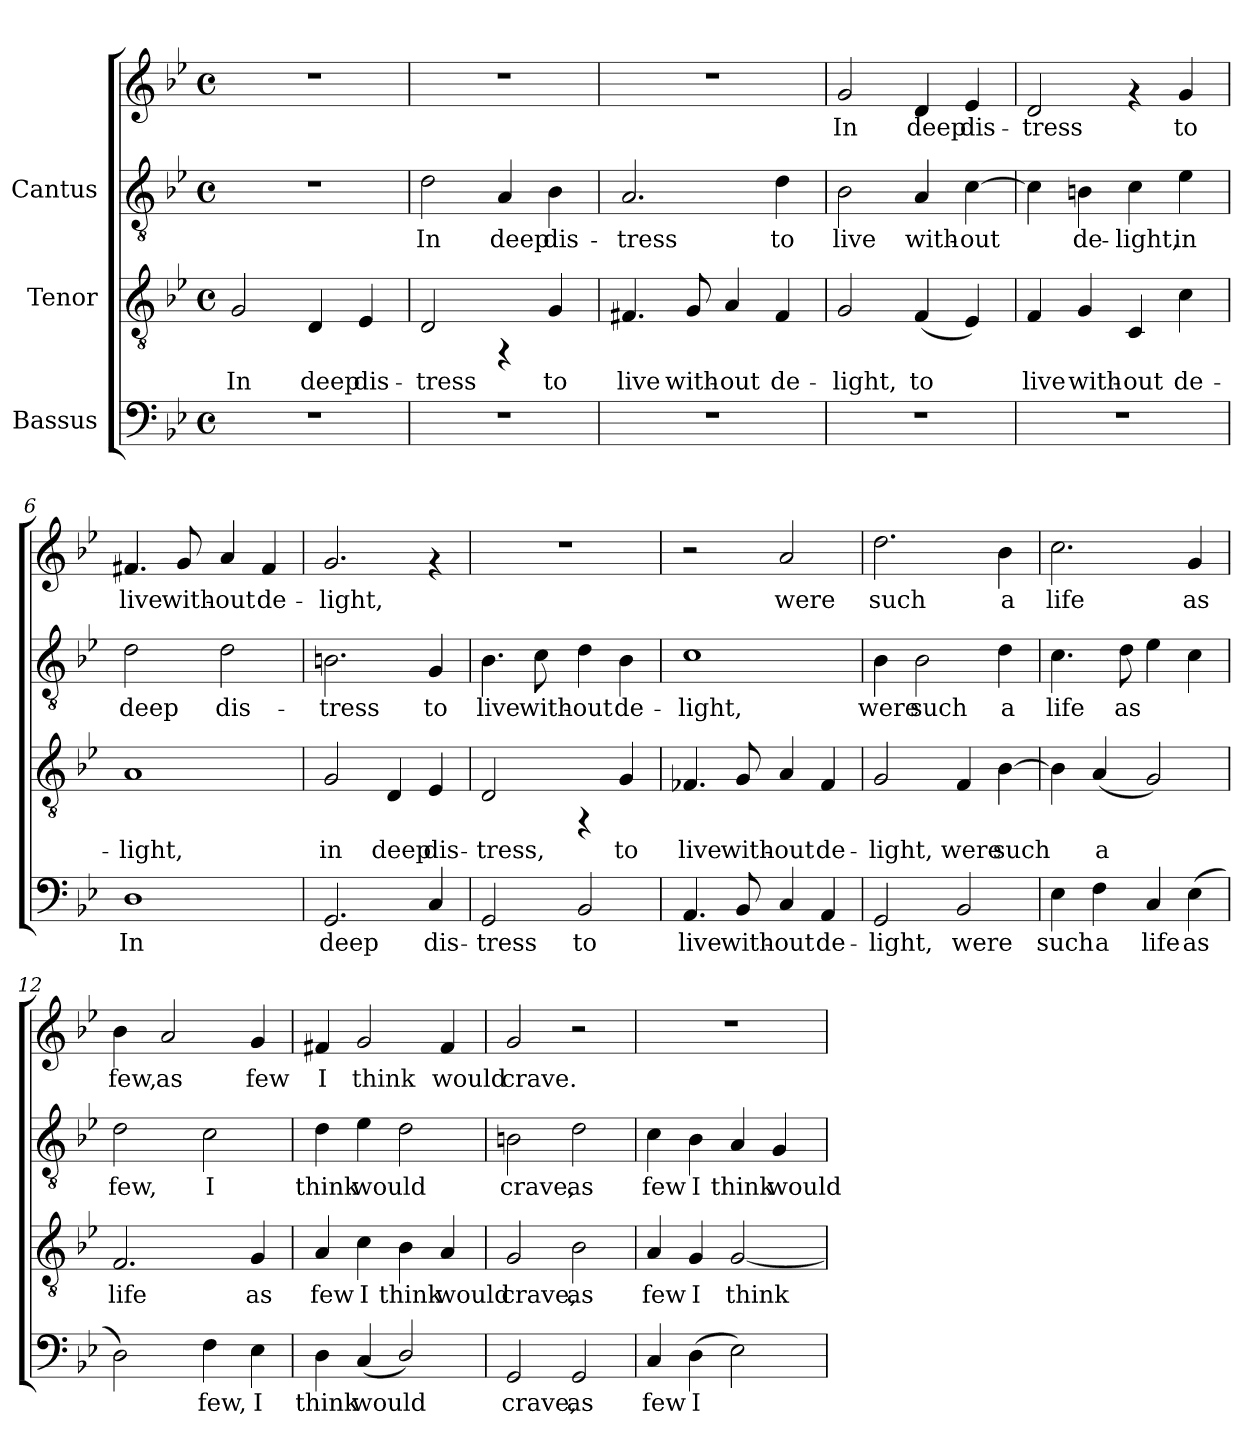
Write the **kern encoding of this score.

**kern	**text	**kern	**text	**kern	**text	**kern	**text
*part3	*part3	*part2	*part2	*part1	*part1	*part1	*part1
*staff4	*staff4	*staff3	*staff3	*staff2	*staff2	*staff1	*staff1
*I"Bassus	*	*I"Tenor	*	*I"Cantus	*	*	*
!!LO:PB:g=z
*stria5	*	*stria5	*	*stria5	*	*stria5	*
*clefF4	*	*clefGv2	*	*clefGv2	*	*clefG2	*
*k[b-e-]	*	*k[b-e-]	*	*k[b-e-]	*	*k[b-e-]	*
*B-:	*	*B-:	*	*B-:	*	*B-:	*
*M4/4	*	*M4/4	*	*M4/4	*	*M4/4	*
*met(c)	*	*met(c)	*	*met(c)	*	*met(c)	*
*MM144	*	*MM144	*	*MM144	*	*MM144	*
=1	=1	=1	=1	=1	=1	=1	=1
!	!	!	!LO:LY:b:cj	!	!	!	!
1r	.	2G/	In	1r	.	1r	.
!	!	!	!LO:LY:b:cj	!	!	!	!
.	.	4D/	deep	.	.	.	.
!	!	!	!LO:LY:b:cj	!	!	!	!
.	.	4E-/	dis-	.	.	.	.
=2	=2	=2	=2	=2	=2	=2	=2
!	!	!	!LO:LY:b:cj	!	!LO:LY:b:cj	!	!
1r	.	2D/	-tress	2d\	In	1r	.
!	!	!	!	!	!LO:LY:b:cj	!	!
.	.	4rFF	.	4A/	deep	.	.
!	!	!	!LO:LY:b:cj	!	!LO:LY:b:cj	!	!
.	.	4G/	to	4B-\	dis-	.	.
=3	=3	=3	=3	=3	=3	=3	=3
!	!	!	!LO:LY:b:cj	!	!LO:LY:b:cj	!	!
1r	.	4.F#X/	live	2.A/	-tress	1r	.
!	!	!	!LO:LY:b:cj	!	!	!	!
.	.	8G/	with-	.	.	.	.
!	!	!	!LO:LY:b:cj	!	!	!	!
.	.	4A/	-out	.	.	.	.
!	!	!	!LO:LY:b:cj	!	!LO:LY:b:cj	!	!
.	.	4F#/	de-	4d\	to	.	.
=4	=4	=4	=4	=4	=4	=4	=4
!	!	!	!LO:LY:b:cj	!	!LO:LY:b:cj	!	!LO:LY:b:cj
1r	.	2G/	-light,	2B-\	-live	2g/	In
!	!	!	!LO:LY:b:cj	!	!LO:LY:b:cj	!	!LO:LY:b:cj
.	.	(<4F/	to	4A/	with-	4d/	deep
!	!	!	!LO:LY:b:cj	!	!LO:LY:b:cj	!	!LO:LY:b:cj
.	.	4E-/)	.	[>4c\	-out	4e-/	dis-
!!LO:LB:g=z
=5	=5	=5	=5	=5	=5	=5	=5
!	!	!	!LO:LY:b:cj	!	!LO:LY:b:cj	!	!LO:LY:b:cj
1r	.	4F/	live	4c\]	.	2d/	tress
!	!	!	!LO:LY:b:cj	!	!LO:LY:b:cj	!	!
.	.	4G/	with-	4Bn\	de-	.	.
!	!	!	!LO:LY:b:cj	!	!LO:LY:b:cj	!	!
.	.	4C/	-out	4c\	-light,	4rf	.
!	!	!	!LO:LY:b:cj	!	!LO:LY:b:cj	!	!LO:LY:b:cj
.	.	4c\	de-	4e-\	in	4g/	to
=6	=6	=6	=6	=6	=6	=6	=6
!	!LO:LY:b:cj	!	!LO:LY:b:cj	!	!LO:LY:b:cj	!	!LO:LY:b:cj
1D	In	1A	-light,	2d\	-deep	4.f#X/	live
!	!	!	!	!	!	!	!LO:LY:b:cj
.	.	.	.	.	.	8g/	with-
!	!	!	!	!	!LO:LY:b:cj	!	!LO:LY:b:cj
.	.	.	.	2d\	dis-	4a/	-out
!	!	!	!	!	!	!	!LO:LY:b:cj
.	.	.	.	.	.	4f#/	de-
=7	=7	=7	=7	=7	=7	=7	=7
!	!LO:LY:b:cj	!	!LO:LY:b:cj	!	!LO:LY:b:cj	!	!LO:LY:b:cj
2.GG/	deep	2G/	in	2.Bn\	tress	2.g/	-light,
!	!	!	!LO:LY:b:cj	!	!	!	!
.	.	4D/	deep	.	.	.	.
!	!LO:LY:b:cj	!	!LO:LY:b:cj	!	!LO:LY:b:cj	!	!
4C/	dis-	4E-/	dis-	4G/	to	4rf	.
=8	=8	=8	=8	=8	=8	=8	=8
!	!LO:LY:b:cj	!	!LO:LY:b:cj	!	!LO:LY:b:cj	!	!
2GG/	-tress	2D/	-tress,	4.B-\	live	1r	.
!	!	!	!	!	!LO:LY:b:cj	!	!
.	.	.	.	8c\	with-	.	.
!	!LO:LY:b:cj	!	!	!	!LO:LY:b:cj	!	!
2BB-/	to	4rFF	.	4d\	-out	.	.
!	!	!	!LO:LY:b:cj	!	!LO:LY:b:cj	!	!
.	.	4G/	to	4B-\	de-	.	.
=9	=9	=9	=9	=9	=9	=9	=9
!	!LO:LY:b:cj	!	!LO:LY:b:cj	!	!LO:LY:b:cj	!	!
4.AA/	live	4.F-X/	live	1c	light,	2r	.
!	!LO:LY:b:cj	!	!LO:LY:b:cj	!	!	!	!
8BB-/	with-	8G/	with-	.	.	.	.
!	!LO:LY:b:cj	!	!LO:LY:b:cj	!	!	!	!LO:LY:b:cj
4C/	-out	4A/	-out	.	.	2a/	-were
!	!LO:LY:b:cj	!	!LO:LY:b:cj	!	!	!	!
4AA/	de-	4F-/	de-	.	.	.	.
!!LO:LB:g=z
=10	=10	=10	=10	=10	=10	=10	=10
!	!LO:LY:b:cj	!	!LO:LY:b:cj	!	!LO:LY:b:cj	!	!LO:LY:b:cj
2GG/	-light,	2G/	-light,	4B-\	were	2.dd\	such
!	!	!	!	!	!LO:LY:b:cj	!	!
.	.	.	.	2B-\	such	.	.
!	!LO:LY:b:cj	!	!LO:LY:b:cj	!	!	!	!
2BB-/	were	4F/	were	.	.	.	.
!	!	!	!LO:LY:b:cj	!	!LO:LY:b:cj	!	!LO:LY:b:cj
.	.	[>4B-\	such	4d\	a	4b-\	a
=11	=11	=11	=11	=11	=11	=11	=11
!	!LO:LY:b:cj	!	!LO:LY:b:cj	!	!LO:LY:b:cj	!	!LO:LY:b:cj
4E-\	such	4B-\]	.	4.c\	life	2.cc\	life
!	!LO:LY:b:cj	!	!LO:LY:b:cj	!	!	!	!
4F\	a	(<4A/	a	.	.	.	.
!	!	!	!	!	!LO:LY:b:cj	!	!
.	.	.	.	8d\	as	.	.
!	!LO:LY:b:cj	!	!LO:LY:b:cj	!	!LO:LY:b:cj	!	!
4C/	life	2G/)	.	4e-\	.	.	.
!	!LO:LY:b:cj	!	!	!	!LO:LY:b:cj	!	!LO:LY:b:cj
(>4E-\	as	.	.	4c\	.	4g/	as
=12	=12	=12	=12	=12	=12	=12	=12
!	!LO:LY:b:cj	!	!LO:LY:b:cj	!	!LO:LY:b:cj	!	!LO:LY:b:cj
2D\)	.	2.F/	life	2d\	few,	4b-\	few,
!	!	!	!	!	!	!	!LO:LY:b:cj
.	.	.	.	.	.	2a/	as
!	!LO:LY:b:cj	!	!	!	!LO:LY:b:cj	!	!
4F\	few,	.	.	2c\	I	.	.
!	!LO:LY:b:cj	!	!LO:LY:b:cj	!	!	!	!LO:LY:b:cj
4E-\	I	4G/	as	.	.	4g/	few
=13	=13	=13	=13	=13	=13	=13	=13
!	!LO:LY:b:cj	!	!LO:LY:b:cj	!	!LO:LY:b:cj	!	!LO:LY:b:cj
4D\	think	4A/	few	4d\	think	4f#X/	I
!	!LO:LY:b:cj	!	!LO:LY:b:cj	!	!LO:LY:b:cj	!	!LO:LY:b:cj
(<4C/	would	4c\	I	4e-\	would	2g/	think
!	!LO:LY:b:cj	!	!LO:LY:b:cj	!	!LO:LY:b:cj	!	!
2D/)	.	4B-\	think	2d\	.	.	.
!	!	!	!LO:LY:b:cj	!	!	!	!LO:LY:b:cj
.	.	4A/	would	.	.	4f#/	would
=14	=14	=14	=14	=14	=14	=14	=14
!	!LO:LY:b:cj	!	!LO:LY:b:cj	!	!LO:LY:b:cj	!	!LO:LY:b:cj
2GG/	crave,	2G/	crave,	2Bn\	crave,	2g/	crave.
!	!LO:LY:b:cj	!	!LO:LY:b:cj	!	!LO:LY:b:cj	!	!
2GG/	as	2B-\	as	2d\	as	2r	.
!!LO:LB:g=z
=15	=15	=15	=15	=15	=15	=15	=15
!	!LO:LY:b:cj	!	!LO:LY:b:cj	!	!LO:LY:b:cj	!	!
4C/	few	4A/	few	4c\	few	1r	.
!	!LO:LY:b:cj	!	!LO:LY:b:cj	!	!LO:LY:b:cj	!	!
(>4D\	I	4G/	I	4B-\	I	.	.
!	!LO:LY:b:cj	!	!LO:LY:b:cj	!	!LO:LY:b:cj	!	!
2E-\)	.	[<2G/	think	4A/	think	.	.
!	!	!	!	!	!LO:LY:b:cj	!	!
.	.	.	.	4G/	would	.	.
=	=	=	=	=	=	=	=
*-	*-	*-	*-	*-	*-	*-	*-
